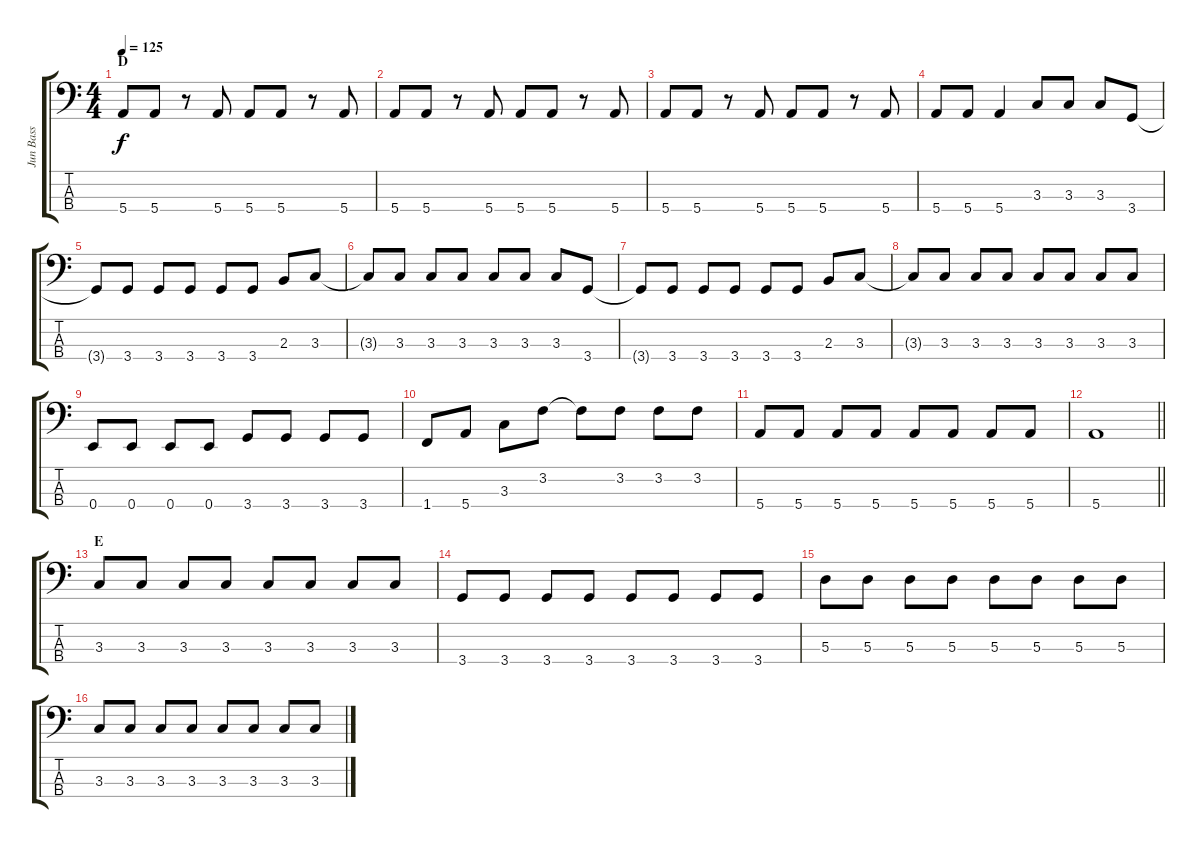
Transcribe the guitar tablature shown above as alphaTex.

\track ("Jun Bass" "Jun Bass") {instrument electricbasspick}
\staff {score tabs}
\tuning (G2 D2 A1 E1) {hide}
\ts (4 4)
\section ("" "D")
\tempo 125
\clef f4
\ks c
5.4.8{dy f} 5.4.8 r.8 5.4.8 5.4.8 5.4.8 r.8 5.4.8 |
5.4.8 5.4.8 r.8 5.4.8 5.4.8 5.4.8 r.8 5.4.8 |
5.4.8 5.4.8 r.8 5.4.8 5.4.8 5.4.8 r.8 5.4.8 |
5.4.8 5.4.8 5.4.4 3.3.8 3.3.8 3.3.8 3.4.8 |
3.4{t}.8 3.4.8 3.4.8 3.4.8 3.4.8 3.4.8 2.3.8 3.3.8 |
3.3{t}.8 3.3.8 3.3.8 3.3.8 3.3.8 3.3.8 3.3.8 3.4.8 |
3.4{t}.8 3.4.8 3.4.8 3.4.8 3.4.8 3.4.8 2.3.8 3.3.8 |
3.3{t}.8 3.3.8 3.3.8 3.3.8 3.3.8 3.3.8 3.3.8 3.3.8 |
0.4.8 0.4.8 0.4.8 0.4.8 3.4.8 3.4.8 3.4.8 3.4.8 |
1.4.8 5.4.8 3.3.8 3.2.8 3.2{t}.8 3.2.8 3.2.8 3.2.8 |
5.4.8 5.4.8 5.4.8 5.4.8 5.4.8 5.4.8 5.4.8 5.4.8 |
\barLineRight lightlight
5.4.1 |
\section ("" "E")
3.3.8 3.3.8 3.3.8 3.3.8 3.3.8 3.3.8 3.3.8 3.3.8 |
3.4.8 3.4.8 3.4.8 3.4.8 3.4.8 3.4.8 3.4.8 3.4.8 |
5.3.8 5.3.8 5.3.8 5.3.8 5.3.8 5.3.8 5.3.8 5.3.8 |
3.3.8 3.3.8 3.3.8 3.3.8 3.3.8 3.3.8 3.3.8 3.3.8
